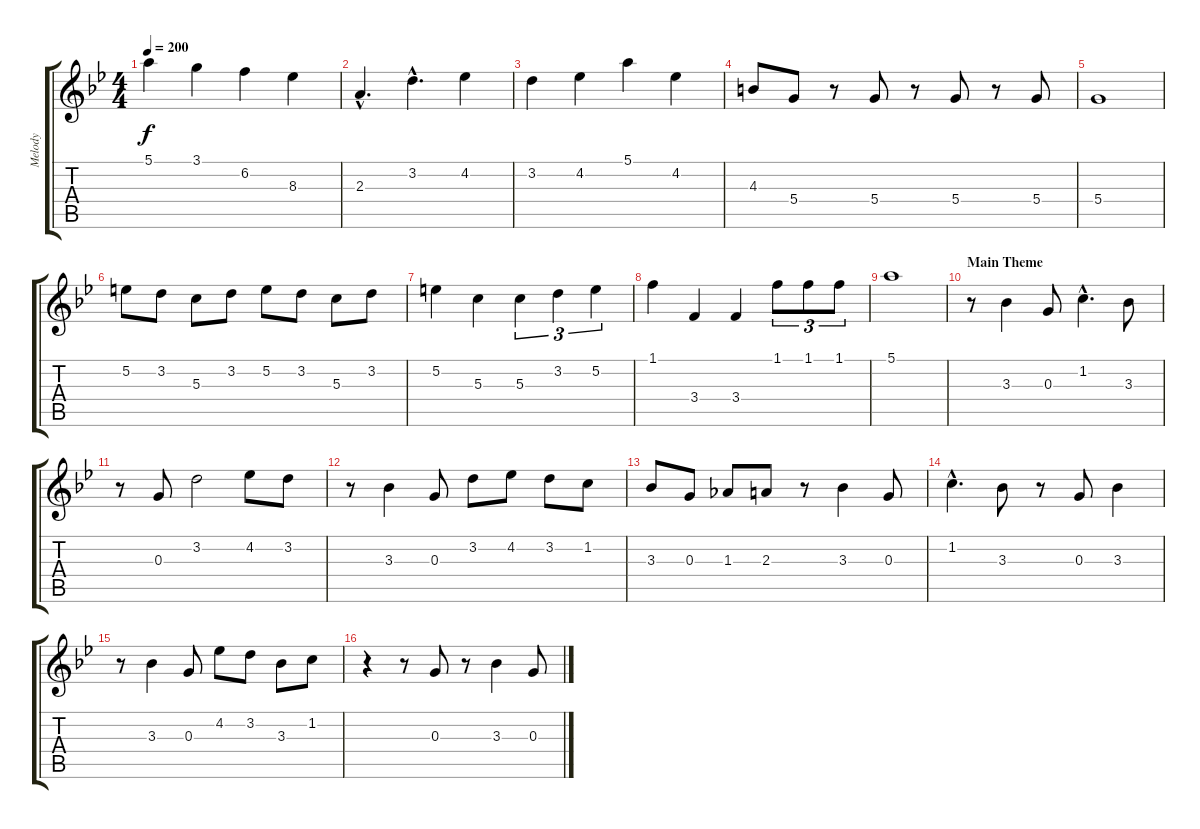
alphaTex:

\track ("Melody" "Melody") {instrument acousticguitarnylon}
\staff {score tabs}
\tuning (E4 B3 G3 D3 A2 E2) {hide}
\ts (4 4)
\tempo 200
\clef g2
\ks bb
5.1.4{dy f} 3.1.4 6.2.4 8.3.4 |
2.3{hac}.4{d} 3.2{hac}.4{d} 4.2.4 |
3.2.4 4.2.4 5.1.4 4.2.4 |
4.3.8 5.4.8 r.8 5.4.8 r.8 5.4.8 r.8 5.4.8 |
5.4.1 |
5.2.8 3.2.8 5.3.8 3.2.8 5.2.8 3.2.8 5.3.8 3.2.8 |
5.2.4 5.3.4 5.3.4{tu (3 2)} 3.2.4{tu (3 2)} 5.2.4{tu (3 2)} |
1.1.4 3.4.4 3.4.4 1.1.8{tu (3 2)} 1.1.8{tu (3 2)} 1.1.8{tu (3 2)} |
5.1.1 |
\section ("" "Main Theme")
r.8 3.3.4 0.3.8 1.2{hac}.4{d} 3.3.8 |
r.8 0.3.8 3.2.2 4.2.8 3.2.8 |
r.8 3.3.4 0.3.8 3.2.8 4.2.8 3.2.8 1.2.8 |
3.3.8 0.3.8 1.3.8 2.3.8 r.8 3.3.4 0.3.8 |
1.2{hac}.4{d} 3.3.8 r.8 0.3.8 3.3.4 |
r.8 3.3.4 0.3.8 4.2.8 3.2.8 3.3.8 1.2.8 |
r.4 r.8 0.3.8 r.8 3.3.4 0.3.8
